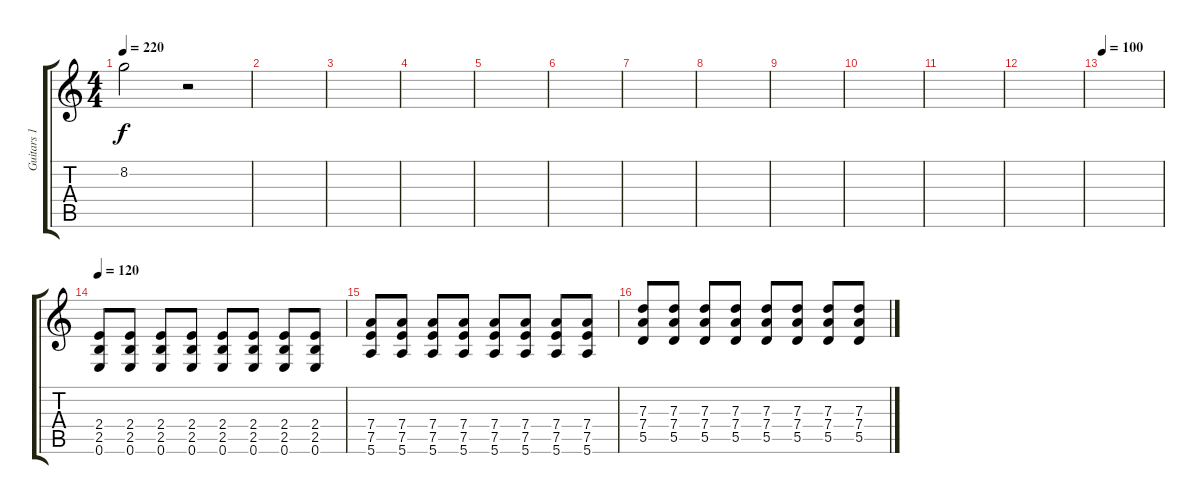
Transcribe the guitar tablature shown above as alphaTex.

\track ("Guitars 1" "Guitars 1") {instrument electricguitarjazz}
\staff {score tabs}
\tuning (E4 B3 G3 D3 A2 E2) {hide}
\ts (4 4)
\tempo 220
\clef g2
\ks c
8.2{t}.2{dy f} r.2 |
|
|
|
|
|
|
|
|
|
|
|
\tempo 100
|
\tempo 120
(2.4 2.5 0.6).8{volume 13 instrument distortionguitar} (2.4 2.5 0.6).8 (2.4 2.5 0.6).8 (2.4 2.5 0.6).8 (2.4 2.5 0.6).8 (2.4 2.5 0.6).8 (2.4 2.5 0.6).8 (2.4 2.5 0.6).8 |
(7.4 7.5 5.6).8 (7.4 7.5 5.6).8 (7.4 7.5 5.6).8 (7.4 7.5 5.6).8 (7.4 7.5 5.6).8 (7.4 7.5 5.6).8 (7.4 7.5 5.6).8 (7.4 7.5 5.6).8 |
(7.3 7.4 5.5).8 (7.3 7.4 5.5).8 (7.3 7.4 5.5).8 (7.3 7.4 5.5).8 (7.3 7.4 5.5).8 (7.3 7.4 5.5).8 (7.3 7.4 5.5).8 (7.3 7.4 5.5).8
